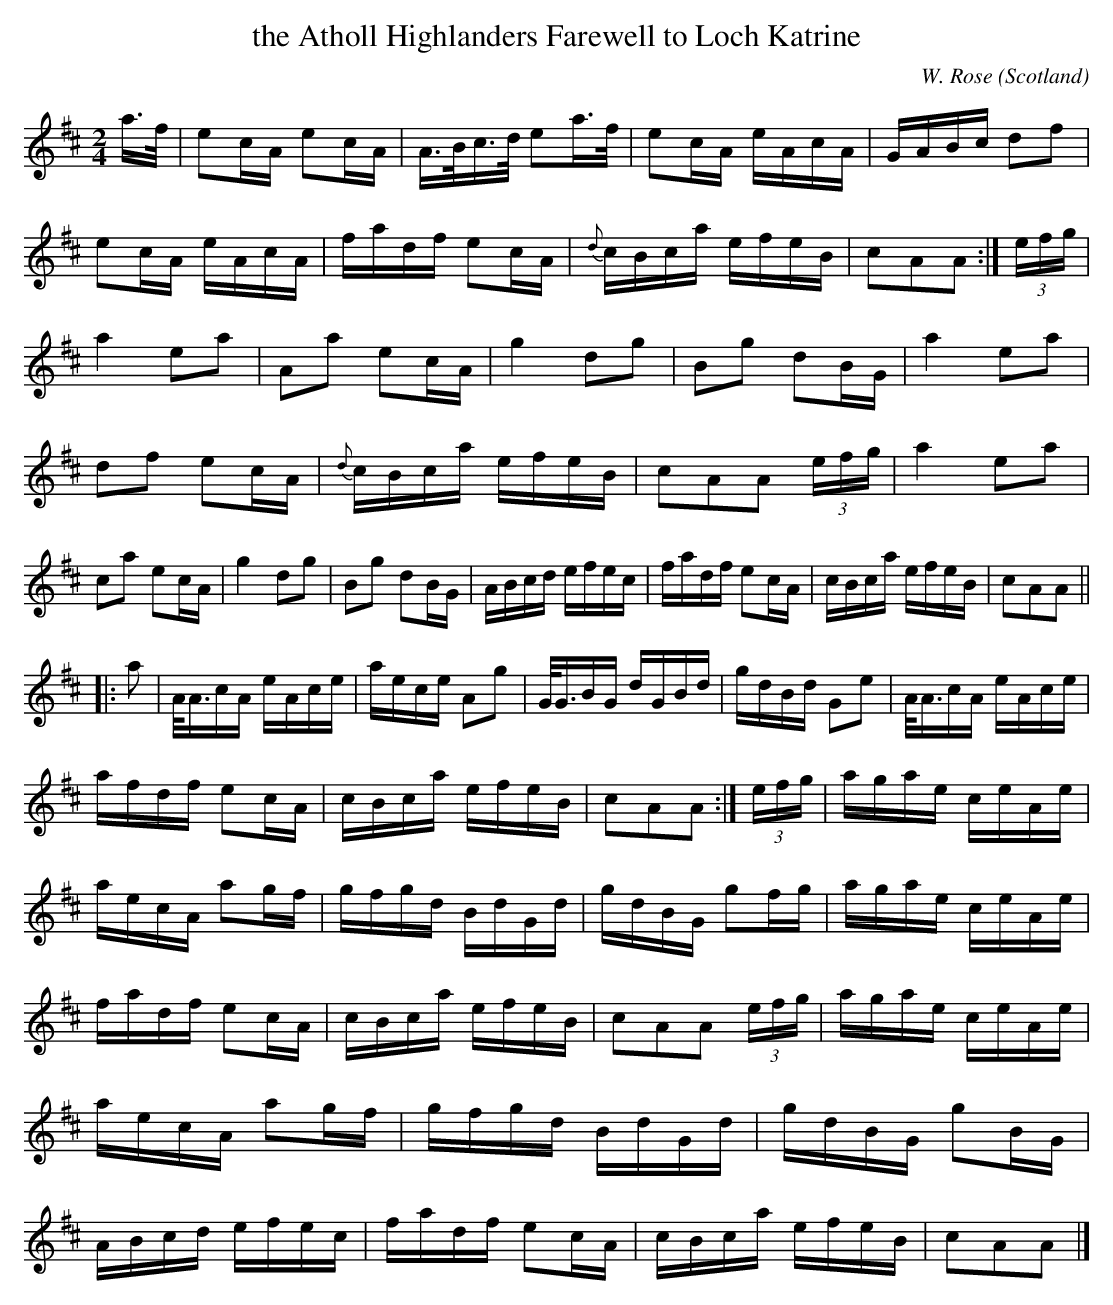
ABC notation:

X:1
T:the Atholl Highlanders Farewell to Loch Katrine
C:W. Rose
M:2/4
O:Scotland
K:A mixolydian
a>f |\
e2cA e2cA| A>Bc>d e2a>f| e2cA eAcA| GABc d2f2|\
e2cA eAcA| fadf e2cA| {d}cBca efeB| c2A2A2 :|\
(3efg|\
a4 e2a2 | A2a2 e2cA | g4 d2g2 | B2g2 d2BG |\
a4e2a2| d2f2 e2cA| {d}cBca efeB| c2A2A2 (3efg|\
a4e2a2| c2a2 e2cA| g4d2g2 | B2g2 d2BG |\
ABcd efec | fadf e2cA | cBca efeB | c2A2A2 ||
|:a2|\
A<AcA eAce| aece A2g2| G<GBG dGBd| gdBd G2e2 |\
A<AcA eAce| afdf e2cA| cBca efeB | c2A2A2:|\
(3efg|\
agae ceAe|aecA a2gf| gfgd BdGd| gdBG g2fg|\
agae ceAe| fadf e2cA | cBca efeB| c2A2A2 (3efg|\
agae ceAe| aecA a2gf| gfgd BdGd | gdBG g2BG|\
ABcd efec | fadf e2cA| cBca efeB | c2A2A2|]
